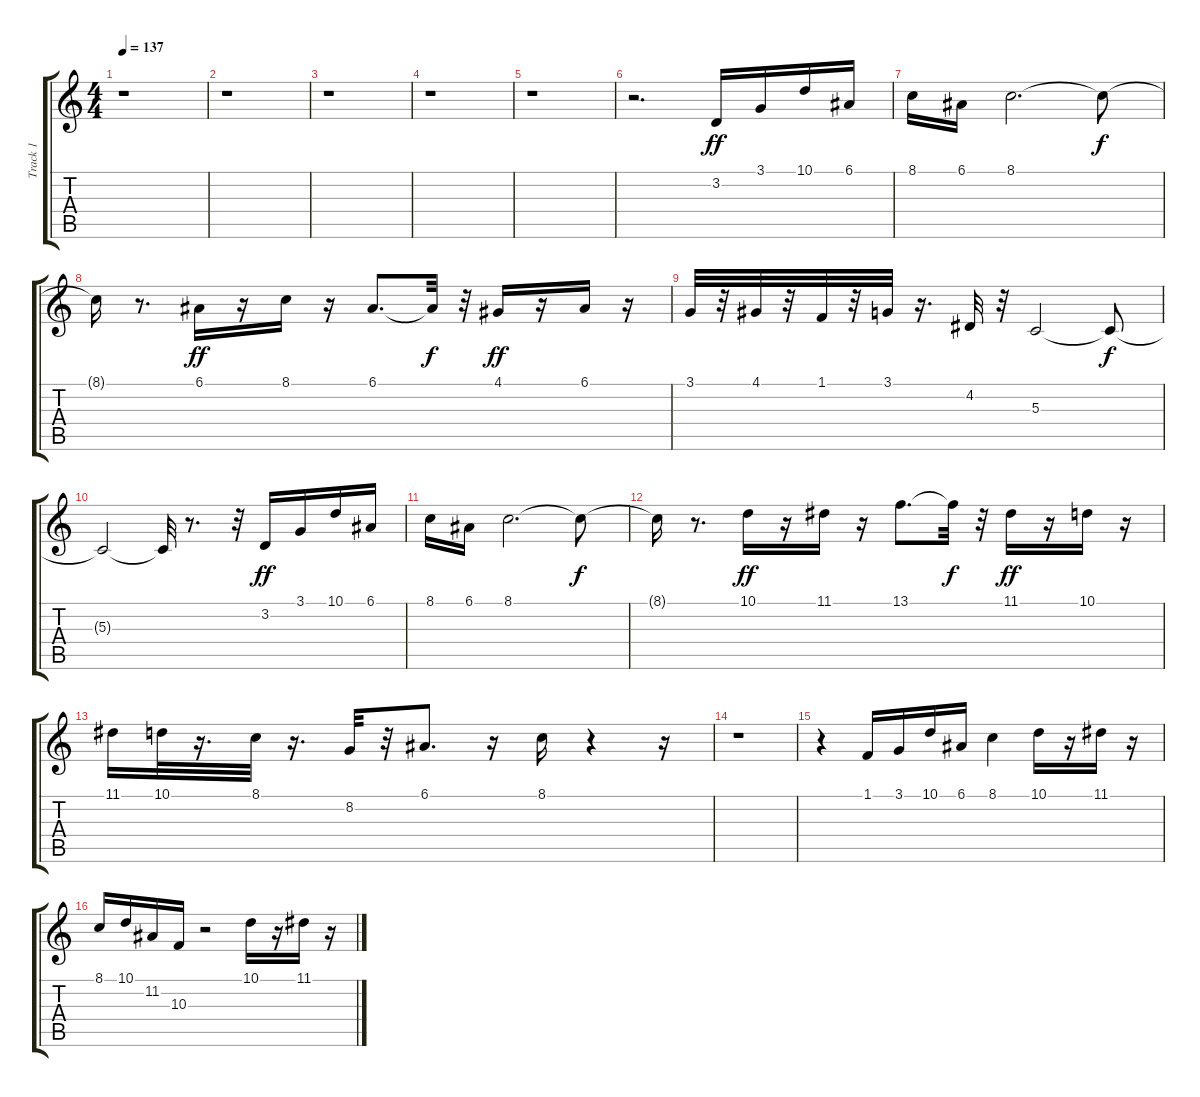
\track ("Track 1" "Track 1") {instrument trumpet}
\staff {score tabs}
\tuning (E4 B3 G3 D3 A2 E2) {hide}
\ts (4 4)
\tempo 137
\clef g2
\ks c
r.1{dy ff} |
r.1 |
r.1 |
r.1 |
r.1 |
r.2{d} 3.2.16 3.1.16 10.1.16 6.1.16 |
8.1.16 6.1.16 8.1.2{d} 8.1{t}.8{dy f} |
8.1{t}.16 r.8{d} 6.1.16{dy ff} r.16 8.1.16 r.16 6.1.8{d} 6.1{t}.32{dy f} r.32 4.1.16{dy ff} r.16 6.1.16 r.16 |
3.1.32 r.32 4.1.32 r.32 1.1.32 r.32 3.1.32 r.16{d} 4.2.32 r.32 5.3.2 5.3{t}.8{dy f} |
5.3{t}.2 5.3{t}.32 r.8{d} r.32 3.2.16{dy ff} 3.1.16 10.1.16 6.1.16 |
8.1.16 6.1.16 8.1.2{d} 8.1{t}.8{dy f} |
8.1{t}.16 r.8{d} 10.1.16{dy ff} r.16 11.1.16 r.16 13.1.8{d} 13.1{t}.32{dy f} r.32 11.1.16{dy ff} r.16 10.1.16 r.16 |
11.1.16 10.1.32 r.16{d} 8.1.32 r.16{d} 8.2.32 r.32 6.1.8{d} r.16 8.1.16 r.4 r.16 |
r.1 |
r.4 1.1.16 3.1.16 10.1.16 6.1.16 8.1.4 10.1.16 r.16 11.1.16 r.16 |
8.1.16 10.1.16 11.2.16 10.3.16 r.2 10.1.16 r.16 11.1.16 r.16
